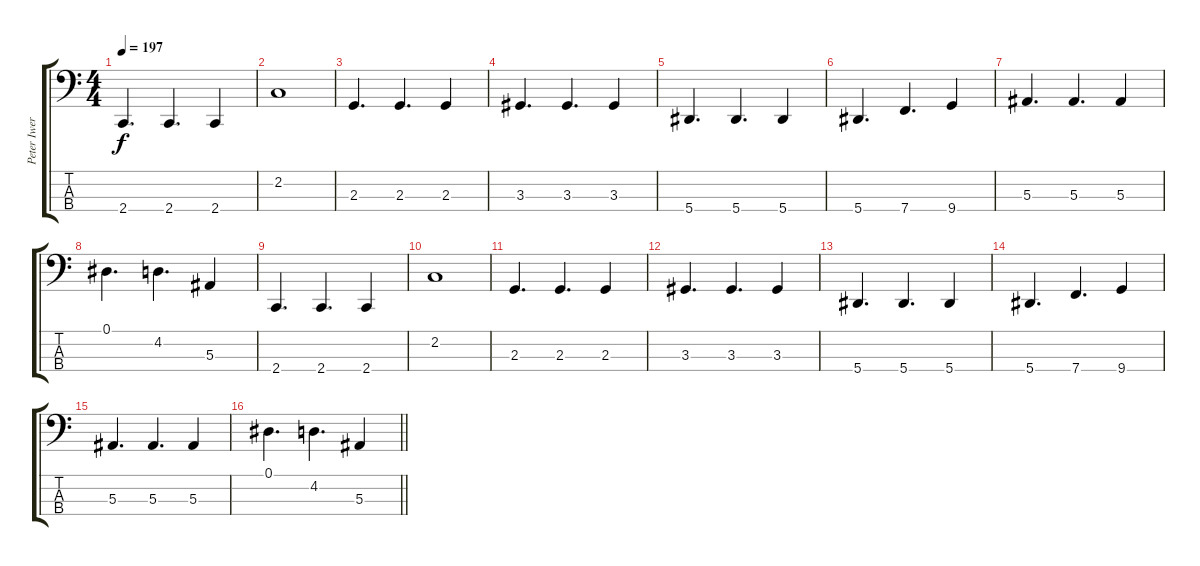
\track ("Peter Iwers" "Peter Iwer") {instrument electricbassfinger}
\staff {score tabs}
\tuning (Eb2 Bb1 F1 Bb0) {hide}
\ts (4 4)
\tempo 197
\clef f4
\ks c
2.4.4{d dy f} 2.4.4{d} 2.4.4 |
2.2.1 |
2.3.4{d} 2.3.4{d} 2.3.4 |
3.3.4{d} 3.3.4{d} 3.3.4 |
5.4.4{d} 5.4.4{d} 5.4.4 |
5.4.4{d} 7.4.4{d} 9.4.4 |
5.3.4{d} 5.3.4{d} 5.3.4 |
0.1.4{d} 4.2.4{d} 5.3.4 |
2.4.4{d} 2.4.4{d} 2.4.4 |
2.2.1 |
2.3.4{d} 2.3.4{d} 2.3.4 |
3.3.4{d} 3.3.4{d} 3.3.4 |
5.4.4{d} 5.4.4{d} 5.4.4 |
5.4.4{d} 7.4.4{d} 9.4.4 |
5.3.4{d} 5.3.4{d} 5.3.4 |
\barLineRight lightlight
0.1.4{d} 4.2.4{d} 5.3.4
